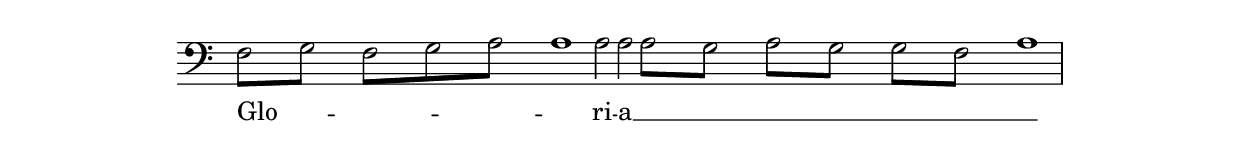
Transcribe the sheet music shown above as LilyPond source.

\version "2.4"
\paper{ linewidth=15\cm leftmargin=3\cm rightmargin=3\cm indent=0\mm }

% Gloria

\score {
 \context Staff \with { \remove "Time_signature_engraver" } <<
  \clef bass
  \set Score.timing = ##f
  \autoBeamOff
  \override Staff.NoteCollision #'merge-differently-headed = ##t
  \context Voice = heads { \voiceOne
   \override Stem  #'transparent = ##t
   f2\melisma g2  f g a  a1\melismaEnd a2
   a\melisma  a2 g  a g  g f  a1\melismaEnd \bar "|"
  }
  \context Voice = tails { \voiceTwo
   \override NoteHead  #'transparent = ##t
   f8[ s4. g8] s4.
   f8[ s4. g8 s4. a8] s4.
   a1 a2 a
   a8[ s4. g8] s4.
   a8[ s4. g8] s4.
   g8[ s4. f8] s4.
   a1
  }
  \lyricsto heads \new Lyrics { Glo -- ri -- a __ }
 >>
}

